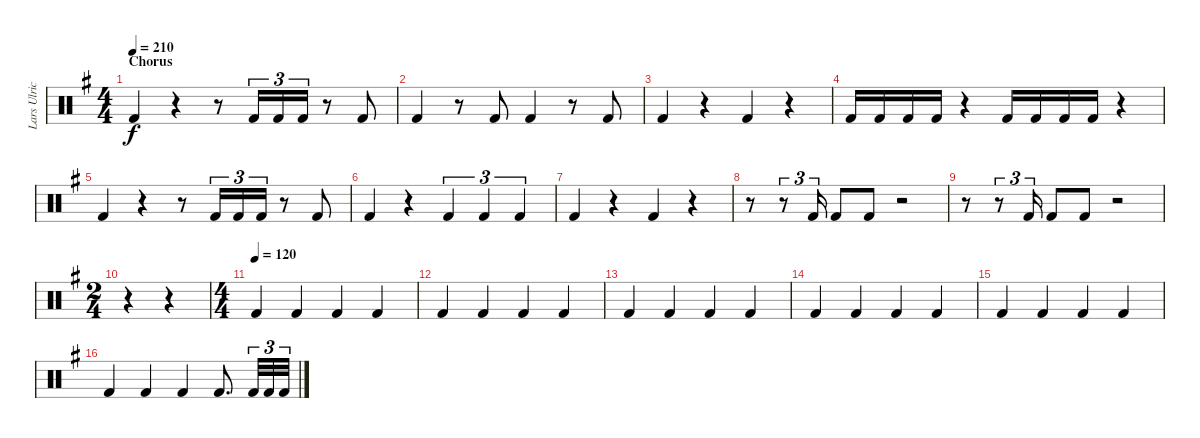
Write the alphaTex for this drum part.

\track ("Lars Ulrich Bass Drum" "Lars Ulric") {instrument percussion}
\staff {score}
\articulation defaults
\ts (4 4)
\section ("" "Chorus")
\tempo 210
\clef neutral
\ks g "Kick (hit) 2".4{dy f}
r.4 r.8 "Kick (hit) 2".16{tu (3 2)} "Kick (hit) 2".16{tu (3 2)} "Kick (hit) 2".16{tu (3 2)} r.8 "Kick (hit) 2".8 |
"Kick (hit) 2".4 r.8 "Kick (hit) 2".8 "Kick (hit) 2".4 r.8 "Kick (hit) 2".8 |
"Kick (hit) 2".4 r.4 "Kick (hit) 2".4 r.4 |
"Kick (hit) 2".16 "Kick (hit) 2".16 "Kick (hit) 2".16 "Kick (hit) 2".16 r.4 "Kick (hit) 2".16 "Kick (hit) 2".16 "Kick (hit) 2".16 "Kick (hit) 2".16 r.4 |
"Kick (hit) 2".4 r.4 r.8 "Kick (hit) 2".16{tu (3 2)} "Kick (hit) 2".16{tu (3 2)} "Kick (hit) 2".16{tu (3 2)} r.8 "Kick (hit) 2".8 |
"Kick (hit) 2".4 r.4 "Kick (hit) 2".4{tu (3 2)} "Kick (hit) 2".4{tu (3 2)} "Kick (hit) 2".4{tu (3 2)} |
"Kick (hit) 2".4 r.4 "Kick (hit) 2".4 r.4 |
r.8 r.8{tu (3 2)} "Kick (hit) 2".16{tu (3 2)} "Kick (hit) 2".8 "Kick (hit) 2".8 r.2 |
r.8 r.8{tu (3 2)} "Kick (hit) 2".16{tu (3 2)} "Kick (hit) 2".8 "Kick (hit) 2".8 r.2 |
\ts (2 4)
r.4 r.4 |
\ts (4 4)
\tempo (120)
"Kick (hit) 2".4 "Kick (hit) 2".4 "Kick (hit) 2".4 "Kick (hit) 2".4 |
"Kick (hit) 2".4 "Kick (hit) 2".4 "Kick (hit) 2".4 "Kick (hit) 2".4 |
"Kick (hit) 2".4 "Kick (hit) 2".4 "Kick (hit) 2".4 "Kick (hit) 2".4 |
"Kick (hit) 2".4 "Kick (hit) 2".4 "Kick (hit) 2".4 "Kick (hit) 2".4 |
"Kick (hit) 2".4 "Kick (hit) 2".4 "Kick (hit) 2".4 "Kick (hit) 2".4 |
"Kick (hit) 2".4 "Kick (hit) 2".4 "Kick (hit) 2".4 "Kick (hit) 2".8{d} "Kick (hit) 2".32{tu (3 2)} "Kick (hit) 2".32{tu (3 2)} "Kick (hit) 2".32{tu (3 2)}
